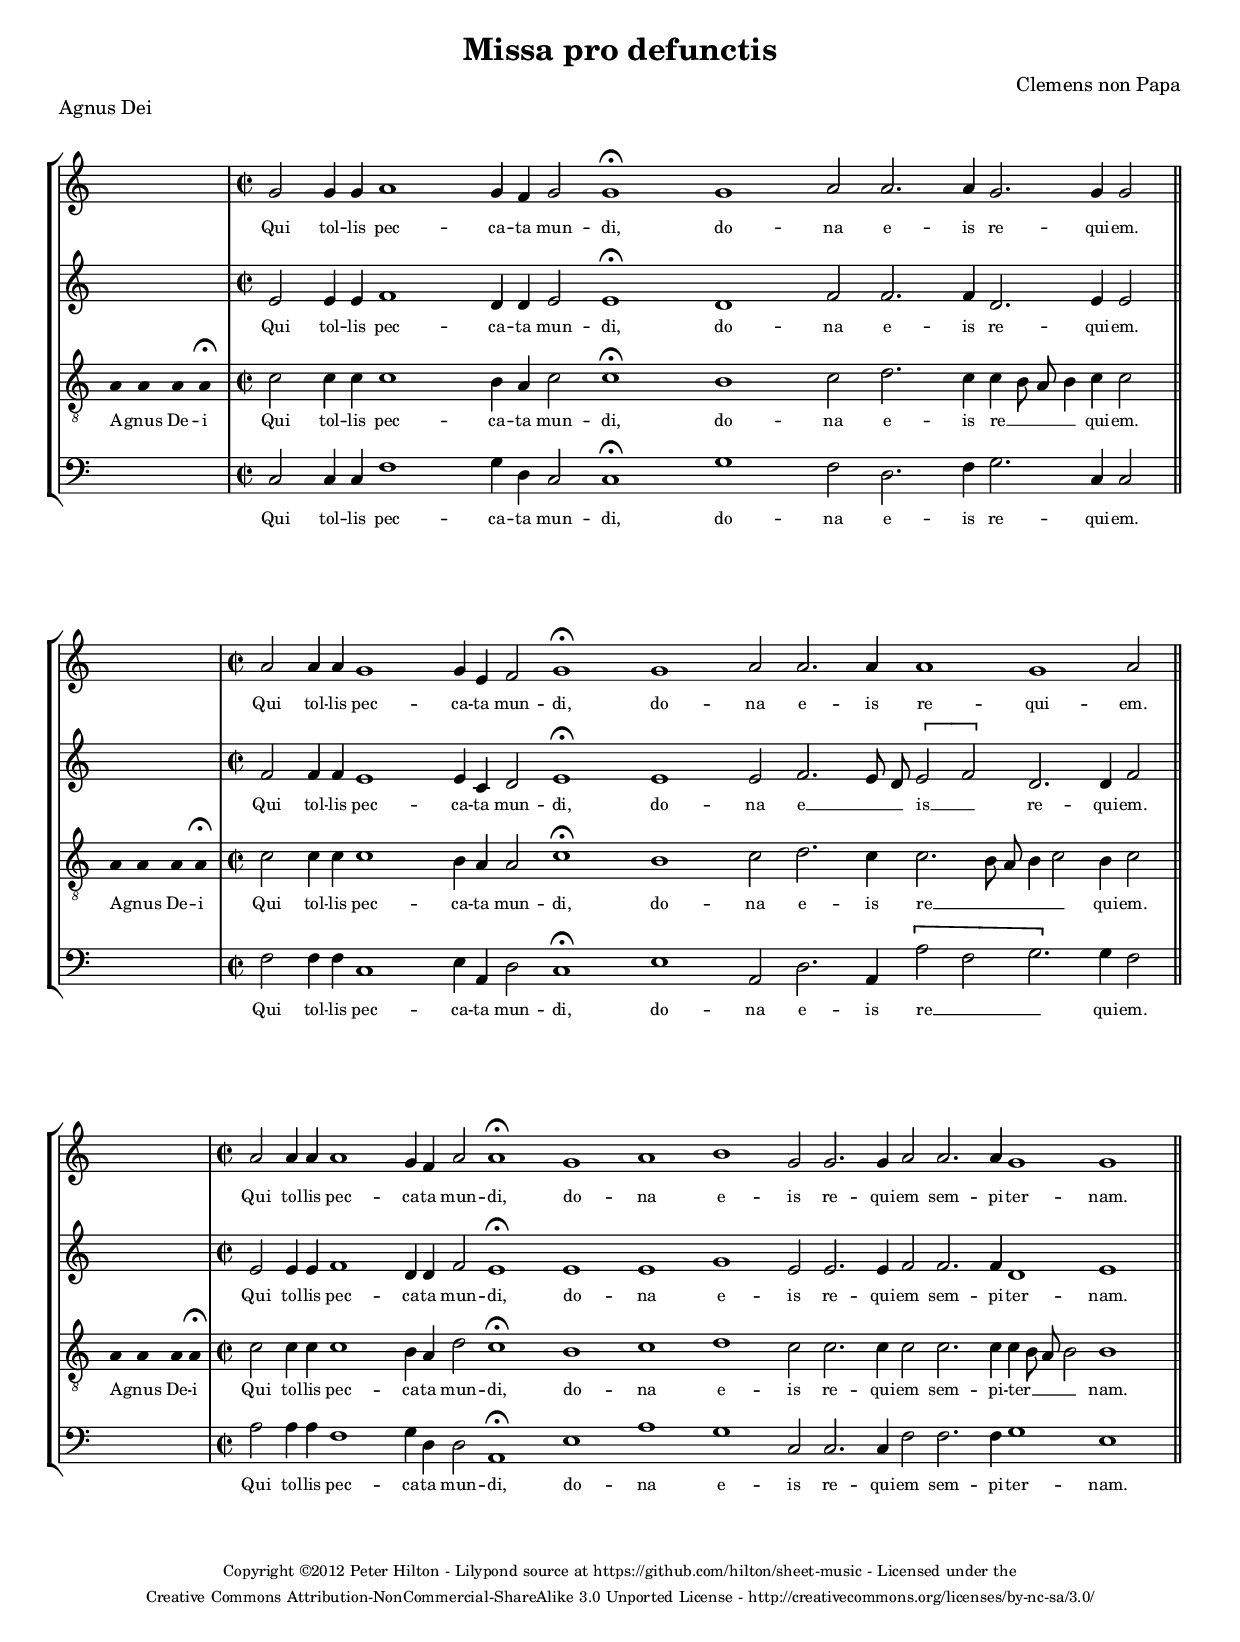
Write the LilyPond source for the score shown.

\version "2.14.2"

\header {
	title = "Missa pro defunctis"
	piece = "Agnus Dei"
	composer = "Clemens non Papa"
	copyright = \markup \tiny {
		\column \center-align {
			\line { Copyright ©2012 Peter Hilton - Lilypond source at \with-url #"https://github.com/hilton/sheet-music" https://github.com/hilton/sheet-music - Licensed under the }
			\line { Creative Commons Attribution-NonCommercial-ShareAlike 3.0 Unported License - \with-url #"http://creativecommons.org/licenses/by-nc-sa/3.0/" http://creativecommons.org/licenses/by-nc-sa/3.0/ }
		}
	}
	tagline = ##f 
}

global= { 
	\key c \major
	\tempo 4 = 110
	\set Score.timing = ##f 
	\override Score.LyricText #'font-size = #-1
	\set Staff.midiInstrument = "choir aahs"
	#(set-global-staff-size 17) 
	#(set-accidental-style 'forget)
}

\paper {
	annotate-spacing = ##f
	ragged-last-bottom = ##f
	top-margin = 15\mm
	bottom-margin = 15\mm
	last-bottom-spacing = #'(
		(padding . 8)
	)
} 

soprano = \new Voice {
	\relative c'' {
		\once \override Staff.TimeSignature #'stencil = ##f
		\skip 1 \bar "|" \time 2/2
		g2 g4 g a1 g4 f g2 g1\fermata g a2 a2. a4 g2. g4 g2 \bar "||" \break
		\skip 1 \bar "|" \time 2/2
		a2 a4 a g1 g4 e f2 g1\fermata g a2 a2. a4 a1 g a2 \bar "||" \break
		\skip 1 \bar "|" \time 2/2
		a2 a4 a a1 g4 f a2 a1\fermata g a b g2 g2. g4 a2 a2. a4 g1 g \bar "||"
	}
	\addlyrics {
		Qui tol -- lis pec -- ca -- ta mun -- di, do -- na e -- is re -- qui -- em.
		Qui tol -- lis pec -- ca -- ta mun -- di, do -- na e -- is re -- qui -- em.
		Qui tol -- lis pec -- ca -- ta mun -- di, do -- na e -- is re -- qui -- em sem -- pi -- ter -- nam.
	}
}

alto = \new Voice {
	\relative c' {
		\once \override Staff.TimeSignature #'stencil = ##f
		\skip 1 \bar "|"
		e2 e4 e f1 d4 d e2 e1\fermata d f2 f2. f4 d2. e4 e2 \bar "||"
		\skip 1 \bar "|"
		f2 f4 f e1 e4 c d2 e1\fermata e e2 f2. e8 d \[ e2 f \] d2. d4 f2 \bar "||"
		\skip 1 \bar "|"
		e2 e4 e f1 d4 d f2 e1\fermata e e g e2 e2. e4 f2 f2. f4 d1 e
	}
	\addlyrics {
		Qui tol -- lis pec -- ca -- ta mun -- di, do -- na e -- is re -- qui -- em.
		Qui tol -- lis pec -- ca -- ta mun -- di, do -- na e __ _ _ is __ _ re -- qui -- em.
		Qui tol -- lis pec -- ca -- ta mun -- di, do -- na e -- is re -- qui -- em sem -- pi -- ter -- nam.
	}
}

tenor = \new Voice {
	\relative c' {
		\clef "treble_8"
		\once \override Staff.TimeSignature #'stencil = ##f
		\override Stem #'transparent = ##t a4 a a a\fermata \override Stem #'transparent = ##f \bar "|"
		c2 c4 c c1 b4 a c2 c1\fermata b c2 d2. c4 c b8 a b4 c4 c2 \bar "||"
		\override Stem #'transparent = ##t a4 a a a\fermata \override Stem #'transparent = ##f \bar "|"
		c2 c4 c c1 b4 a a2 c1\fermata b c2 d2. c4 c2. b8 a b4 c2 b4 c2 \bar "||"
		\override Stem #'transparent = ##t a4 a a a\fermata \override Stem #'transparent = ##f \bar "|"
		c2 c4 c c1 b4 a d2 c1\fermata b c d c2 c2. c4 c2 c2. c4 c b8 a b2 b1 
	}
	\addlyrics {
		A -- gnus De -- i
		Qui tol -- lis pec -- ca -- ta mun -- di, do -- na e -- is re __ _ _ _ qui -- em.
		A -- gnus De -- i
		Qui tol -- lis pec -- ca -- ta mun -- di, do -- na e -- is  re __ _ _ _ _ qui -- em.
		A -- gnus De -- i
		Qui tol -- lis pec -- ca -- ta mun -- di, do -- na e -- is re -- qui -- em sem -- pi -- ter __ _ _ _ nam.
	}
}

bass = \new Voice {
	\relative c {
		\clef "bass"
		\once \override Staff.TimeSignature #'stencil = ##f
		\skip 1 \bar "|"
		c2 c4 c f1 g4 d c2 c1\fermata g' f2 d2. f4 g2. c,4 c2 \bar "||"
		\skip 1 \bar "|"
		f2 f4 f c1 e4 a, d2 c1\fermata e a,2 d2. a4 \[ a'2 f g2. \] g4 f2 \bar "||"
		\skip 1 \bar "|"
		a2 a4 a f1 g4 d d2 a1\fermata e' a g c,2 c2. c4 f2 f2. f4 g1 e
	}
	\addlyrics {
		Qui tol -- lis pec -- ca -- ta mun -- di, do -- na e -- is re -- qui -- em.
		Qui tol -- lis pec -- ca -- ta mun -- di, do -- na e -- is re __ _ _ qui -- em.
		Qui tol -- lis pec -- ca -- ta mun -- di, do -- na e -- is re -- qui -- em sem -- pi -- ter -- nam.
	}
}

\score {
	\new StaffGroup << 
		\set Score.proportionalNotationDuration = #(ly:make-moment 1 2)
		\override Score.MetronomeMark #'transparent = ##t
		\new Staff << \global \soprano >> 
		\new Staff << \global \alto >> 
		\new Staff << \global \tenor >> 
		\new Staff << \global \bass >> 
	>> 
	\layout {
		indent = #0
	    \context {
			\Staff
			\override VerticalAxisGroup #'staff-staff-spacing =
				#'((basic-distance . 0)(minimum-distance . 0)(padding . 4))
	    }
	}
%	\midi { }
}
